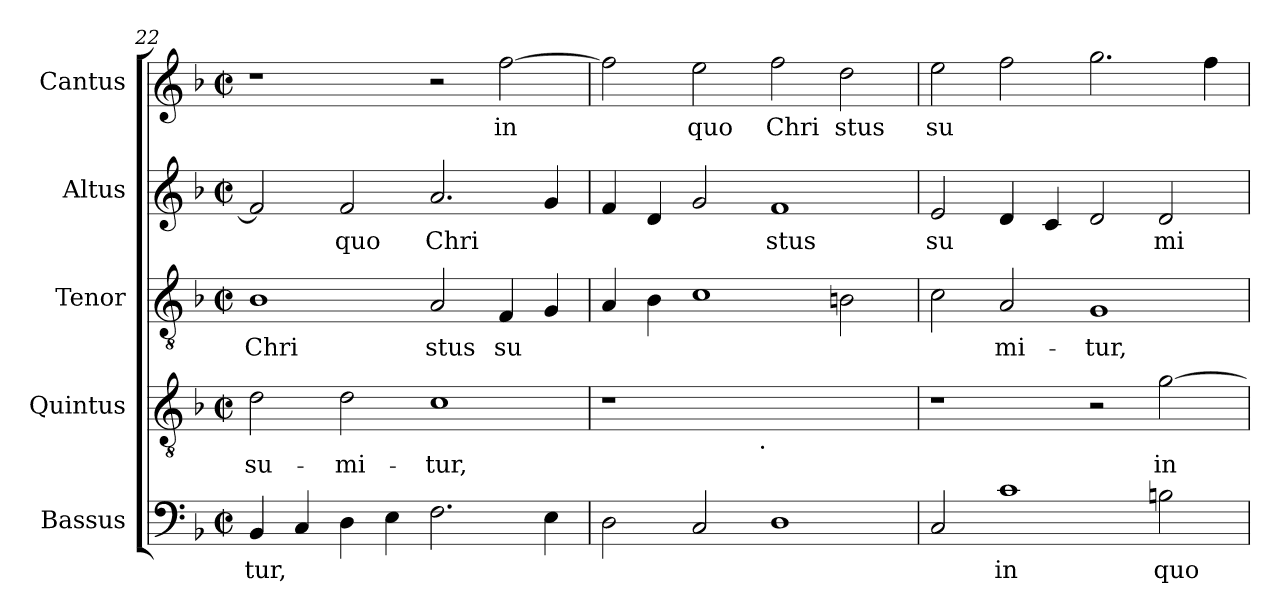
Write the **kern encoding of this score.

**kern	**text	**kern	**text	**kern	**text	**kern	**text	**kern	**text
*part5	*part5	*part4	*part4	*part3	*part3	*part2	*part2	*part1	*part1
*staff5	*staff5	*staff4	*staff4	*staff3	*staff3	*staff2	*staff2	*staff1	*staff1
*I"Bassus	*	*I"Quintus	*	*I"Tenor	*	*I"Altus	*	*I"Cantus	*
*clefF4	*	*clefGv2	*	*clefGv2	*	*clefG2	*	*clefG2	*
*k[b-]	*	*k[b-]	*	*k[b-]	*	*k[b-]	*	*k[b-]	*
*F:	*	*F:	*	*F:	*	*F:	*	*F:	*
*M2/2	*	*M2/2	*	*M2/2	*	*M2/2	*	*M2/2	*
*met(c|)	*	*met(c|)	*	*met(c|)	*	*met(c|)	*	*met(c|)	*
=22	=22	=22	=22	=22	=22	=22	=22	=22	=22
!	!LO:LY:b:cj	!	!LO:LY:b:cj	!	!LO:LY:b:cj	!	!LO:LY:b:cj	!	!
4BB-/	-tur,	2d\	su-	1B-	Chri	2f/]	.	1r	.
!	!LO:LY:b:cj	!	!	!	!	!	!	!	!
4C/	.	.	.	.	.	.	.	.	.
!	!LO:LY:b:cj	!	!LO:LY:b:cj	!	!	!	!LO:LY:b:cj	!	!
4D\	.	2d\	-mi-	.	.	2f/	quo	.	.
!	!LO:LY:b:cj	!	!	!	!	!	!	!	!
4E\	.	.	.	.	.	.	.	.	.
!	!LO:LY:b:cj	!	!LO:LY:b:cj	!	!LO:LY:b:cj	!	!LO:LY:b:cj	!	!
2.F\	.	1c	-tur,	2A/	stus	2.a/	Chri-	2r	.
!	!	!	!	!	!LO:LY:b:cj	!	!	!	!LO:LY:b:cj
.	.	.	.	4F/	su	.	.	[<2ff\	in
!	!LO:LY:b:cj	!	!	!	!LO:LY:b:cj	!	!LO:LY:b:cj	!	!
4E\	.	.	.	4G/	.	4g/	--	.	.
!!LO:LB:g=z
=23	=23	=23	=23	=23	=23	=23	=23	=23	=23
!	!LO:LY:b:cj	!	!	!	!LO:LY:b:cj	!	!LO:LY:b:cj	!	!LO:LY:b:cj
*	*	*^	*	*	*	*	*	*	*
2D\	.	1r	2ryy	.	4A/	.	4f/	--	2ff\]	.
!	!	!	!	!	!	!LO:LY:b:cj	!	!LO:LY:b:cj	!	!
.	.	.	.	.	4B-\	.	4d/	--	.	.
!	!LO:LY:b:cj	!	!	!	!	!LO:LY:b:cj	!	!LO:LY:b:cj	!	!LO:LY:b:cj
2C/	.	.	4...ryy	.	1c	.	2g/	--	2ee\	quo
!	!	!	!LO:TX:b:t=.	!	!	!	!	!	!	!
.	.	.	1ryy	.	.	.	.	.	.	.
!	!LO:LY:b:cj	!	!	!	!	!	!	!LO:LY:b:cj	!	!LO:LY:b:cj
1D	.	1ryy	.	.	.	.	1f	-stus	2ff\	Chri
!	!	!	!	!	!	!LO:LY:b:cj	!	!	!	!LO:LY:b:cj
.	.	.	.	.	2Bn\	.	.	.	2dd\	stus
.	.	.	32ryy	.	.	.	.	.	.	.
=24	=24	=24	=24	=24	=24	=24	=24	=24	=24	=24
!	!LO:LY:b:cj	!	!	!	!	!LO:LY:b:cj	!	!LO:LY:b:cj	!	!LO:LY:b:cj
*	*	*v	*v	*	*	*	*	*	*	*
2C/	.	1r	.	2c\	.	2e/	su-	2ee\	su
!	!LO:LY:b:cj	!	!	!	!LO:LY:b:cj	!	!LO:LY:b:cj	!	!LO:LY:b:cj
1c	in	.	.	2A/	mi-	4d/	--	2ff\	.
!	!	!	!	!	!	!	!LO:LY:b:cj	!	!
.	.	.	.	.	.	4c/	--	.	.
!	!	!	!	!	!LO:LY:b:cj	!	!LO:LY:b:cj	!	!LO:LY:b:cj
.	.	2r	.	1G	-tur,	2d/	--	2.gg\	.
!	!LO:LY:b:cj	!	!LO:LY:b:cj	!	!	!	!LO:LY:b:cj	!	!
2Bn\	quo	[>2g\	in	.	.	2d/	-mi-	.	.
!	!	!	!	!	!	!	!	!	!LO:LY:b:cj
.	.	.	.	.	.	.	.	4ff\	.
=	=	=	=	=	=	=	=	=	=
*-	*-	*-	*-	*-	*-	*-	*-	*-	*-
